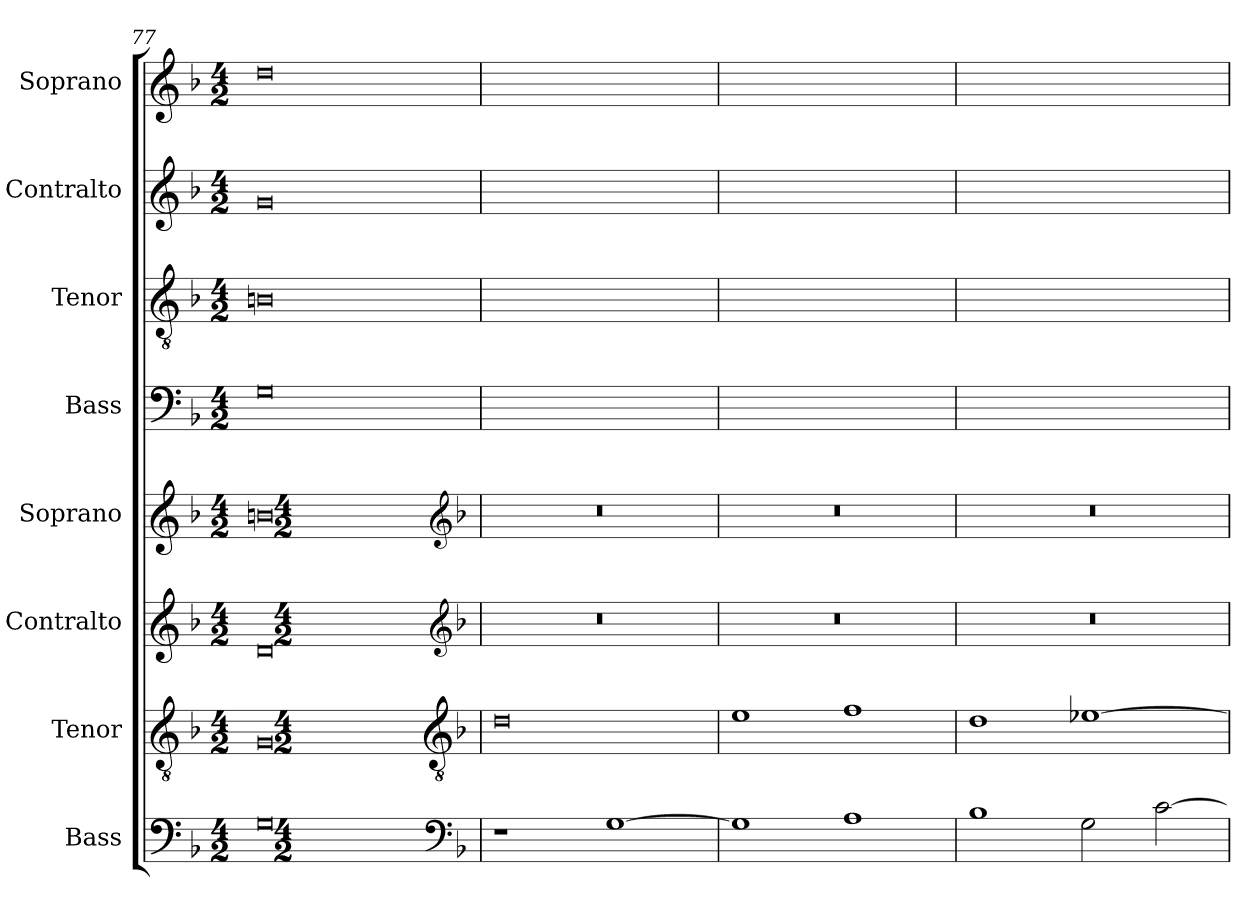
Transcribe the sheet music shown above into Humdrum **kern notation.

**kern	**kern	**kern	**kern	**kern	**kern	**kern	**kern
*part8	*part7	*part6	*part5	*part4	*part3	*part2	*part1
*staff8	*staff7	*staff6	*staff5	*staff4	*staff3	*staff2	*staff1
*I"Bass	*I"Tenor	*I"Contralto	*I"Soprano	*I"Bass	*I"Tenor	*I"Contralto	*I"Soprano
*I'B	*I'T	*I'A	*I'S	*I'B	*I'T	*I'A	*I'S
*clefF4	*clefGv2	*clefG2	*clefG2	*clefF4	*clefGv2	*clefG2	*clefG2
*k[b-]	*k[b-]	*k[b-]	*k[b-]	*k[b-]	*k[b-]	*k[b-]	*k[b-]
*G:dor	*G:dor	*G:dor	*G:dor	*G:dor	*G:dor	*G:dor	*G:dor
*M4/2	*M4/2	*M4/2	*M4/2	*M4/2	*M4/2	*M4/2	*M4/2
=77	=77	=77	=77	=77	=77	=77	=77
0G	0G	0d	0bn	0G	0Bn	0g	0dd
*clefF4	*clefGv2	*clefG2	*clefG2	*	*	*	*
*k[b-]	*k[b-]	*k[b-]	*k[b-]	*	*	*	*
*G:dor	*G:dor	*G:dor	*G:dor	*	*	*	*
*M4/2	*M4/2	*M4/2	*M4/2	*	*	*	*
=78	=78	=78	=78	=78	=78	=78	=78
1r	0d	0r	0r	0ryy	0ryy	0ryy	0ryy
[1G	.	.	.	.	.	.	.
=79	=79	=79	=79	=79	=79	=79	=79
1G]	1e	0r	0r	0ryy	0ryy	0ryy	0ryy
1A	1f	.	.	.	.	.	.
=80	=80	=80	=80	=80	=80	=80	=80
1B-	1d	0r	0r	0ryy	0ryy	0ryy	0ryy
2G	[1e-X	.	.	.	.	.	.
[2c	.	.	.	.	.	.	.
=	=	=	=	=	=	=	=
*-	*-	*-	*-	*-	*-	*-	*-
